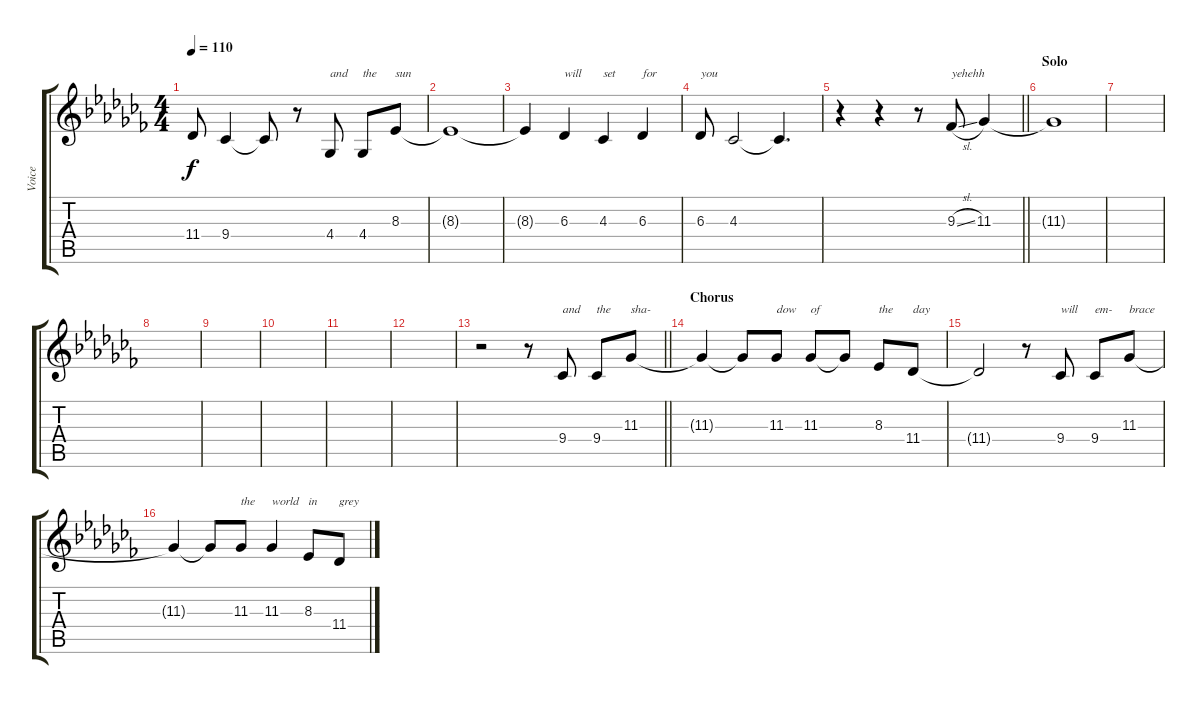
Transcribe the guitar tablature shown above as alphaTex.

\track ("Voice" "Voice") {instrument lead6voice}
\staff {score tabs}
\tuning (E4 B3 G3 D3 A2 E2) {hide}
\ts (4 4)
\tempo 110
\clef g2
\ks abminor
11.4{t}.8{dy f} 9.4.4 9.4{t}.8 r.8 4.4.8{txt "and"} 4.4.8{txt "the"} 8.3.8{txt "sun"} |
8.3{t}.1 |
8.3{t}.4 6.3.4{txt "will"} 4.3.4{txt "set"} 6.3.4{txt "for"} |
6.3.8{txt "you"} 4.3.2 4.3{t}.4{d} |
\barLineRight lightlight
r.4 r.4 r.8 9.3{sl}.8{txt "yehehh"} 11.3.4 |
\section ("" "Solo")
11.3{t}.1 |
|
|
|
|
|
|
\barLineRight lightlight
r.2 r.8 9.4.8{txt "and"} 9.4.8{txt "the"} 11.3.8{txt "sha-"} |
\section ("" "Chorus")
11.3{t}.4 11.3{t}.8 11.3.8{txt "dow"} 11.3.8{txt "of"} 11.3{t}.8 8.3.8{txt "the"} 11.4.8{txt "day"} |
11.4{t}.2 r.8 9.4.8{txt "will"} 9.4.8{txt "em-"} 11.3.8{txt "brace"} |
11.3{t}.4 11.3{t}.8 11.3.8{txt "the"} 11.3.4{txt "world"} 8.3.8{txt "in"} 11.4.8{txt "grey"}
